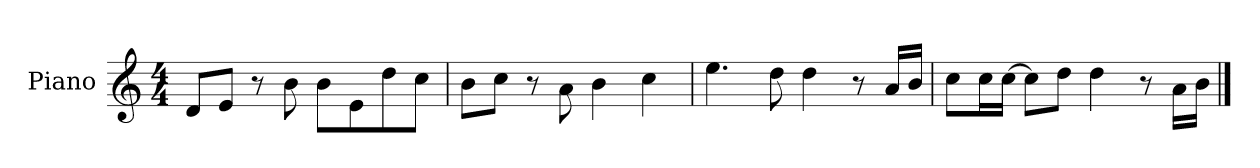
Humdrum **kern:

**kern
*part1
*staff1
*I"Piano
*I'Pno.
*clefG2
*k[]
*M4/4
=1
8d/L
8e/J
8r
8b\
8b\L
8e\
8dd\
8cc\J
=2
8b\L
8cc\J
8r
8a\
4b\
4cc\
=3
4.ee\
8dd\
4dd\
8r
16a/LL
16b/JJ
=4
8cc\L
16cc\L
[16cc\JJ
8cc\L]
8dd\J
4dd\
8r
16a\LL
16b\JJ
==
*-
